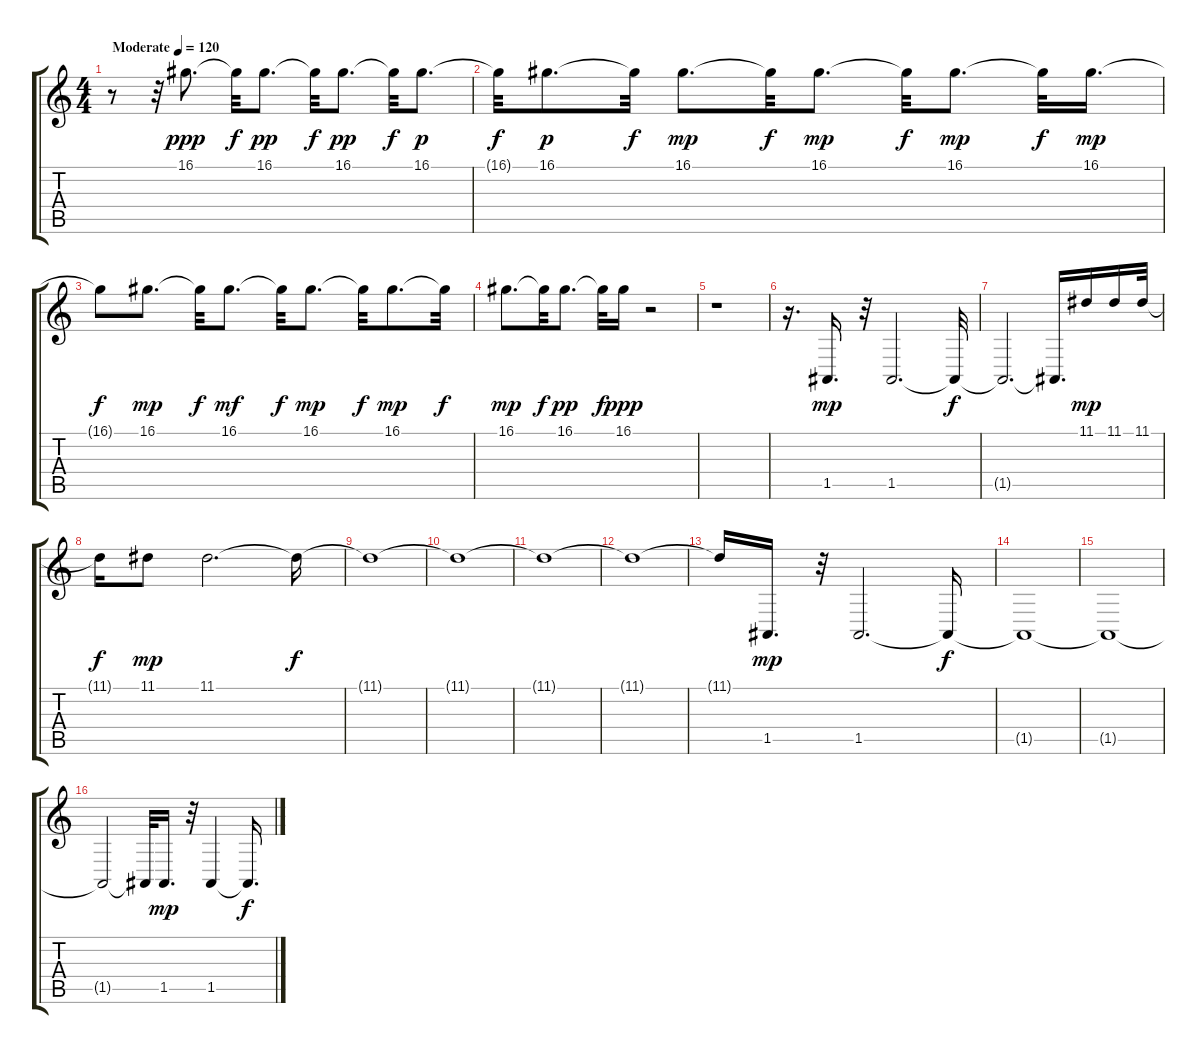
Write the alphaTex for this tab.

\track "" {instrument whistle}
\staff {score tabs}
\tuning (E4 B3 G3 D3 A2 E2) {hide}
\ts (4 4)
\tempo (120 "Moderate")
\clef g2
\ks c
r.8{dy ppp instrument whistle} r.32 16.1.8{d} 16.1{t}.32{dy f} 16.1.8{d dy pp} 16.1{t}.32{dy f} 16.1.8{d dy pp} 16.1{t}.32{dy f} 16.1.8{d dy p} |
16.1{t}.32{dy f} 16.1.8{d dy p} 16.1{t}.32{dy f} 16.1.8{d dy mp} 16.1{t}.32{dy f} 16.1.8{d dy mp} 16.1{t}.32{dy f} 16.1.8{d dy mp} 16.1{t}.32{dy f} 16.1.16{d dy mp} |
16.1{t}.8{dy f} 16.1.8{d dy mp} 16.1{t}.32{dy f} 16.1.8{d dy mf} 16.1{t}.32{dy f} 16.1.8{d dy mp} 16.1{t}.32{dy f} 16.1.8{d dy mp} 16.1{t}.32{dy f} |
16.1.8{d dy mp} 16.1{t}.32{dy f} 16.1.8{d dy pp} 16.1{t}.32{dy f} 16.1.16{dy ppp} r.2 |
r.1 |
r.16{d} 1.5.16{d dy mp instrument timpani} r.32 1.5.2{d} 1.5{t}.32{dy f} |
1.5{t}.2{d} 1.5{t}.16{d} 11.1.16{dy mp} 11.1.16 11.1.32 |
11.1{t}.16{dy f} 11.1.8{dy mp} 11.1.2{d} 11.1{t}.16{dy f} |
11.1{t}.1 |
11.1{t}.1 |
11.1{t}.1 |
11.1{t}.1 |
11.1{t}.16 1.5.16{d dy mp instrument timpani} r.32 1.5.2{d} 1.5{t}.16{dy f} |
1.5{t}.1 |
1.5{t}.1 |
1.5{t}.2 1.5{t}.32 1.5.16{d dy mp} r.32 1.5.4 1.5{t}.16{d dy f}
